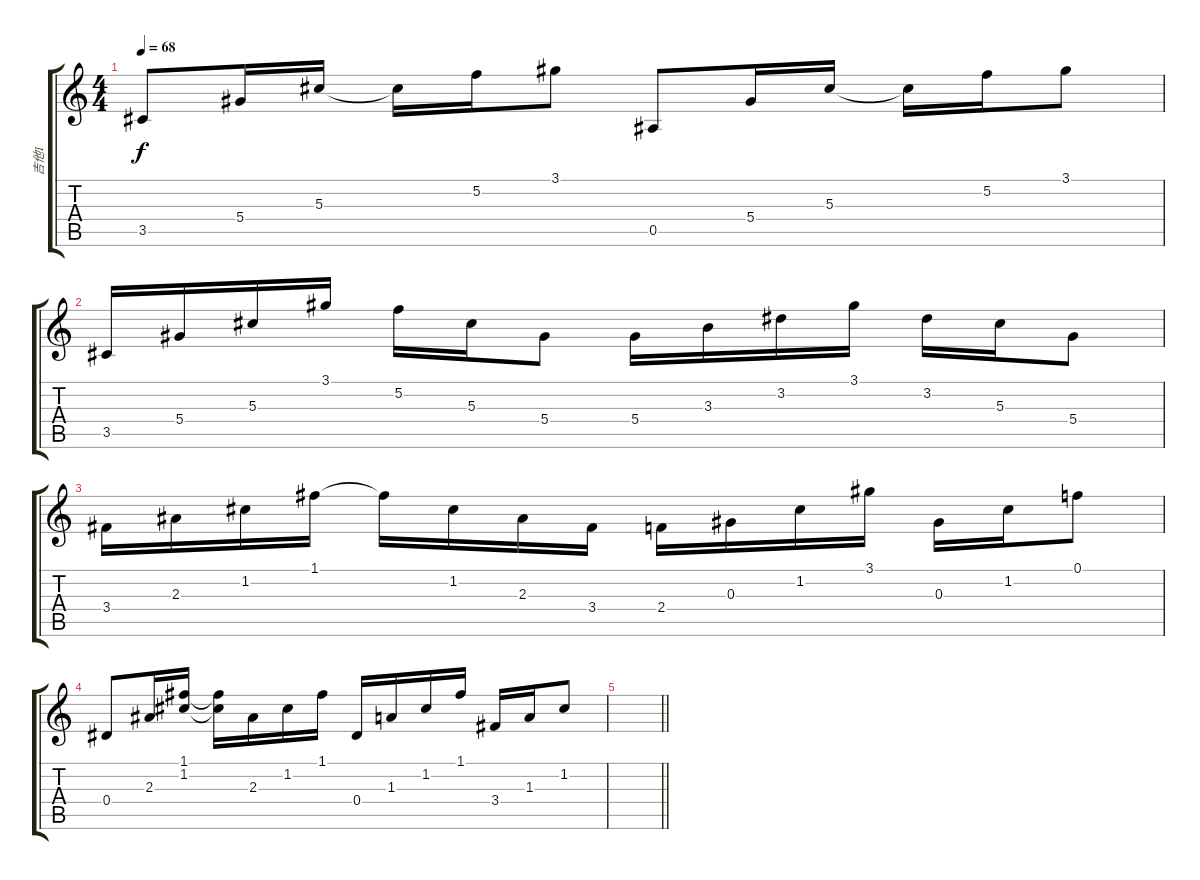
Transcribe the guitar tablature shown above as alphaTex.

\track ("吉他1" "吉他1") {instrument acousticguitarsteel}
\staff {score tabs}
\tuning (F4 C4 Ab3 Eb3 Bb2 F2) {hide}
\ts (4 4)
\tempo 68
\clef g2
\ks c
3.5.8{dy f} 5.4.16 5.3.16 5.3{t}.16 5.2.16 3.1.8 0.5.8 5.4.16 5.3.16 5.3{t}.16 5.2.16 3.1.8 |
3.5.16 5.4.16 5.3.16 3.1.16 5.2.16 5.3.16 5.4.8 5.4.16 3.3.16 3.2.16 3.1.16 3.2.16 5.3.16 5.4.8 |
3.4.16 2.3.16 1.2.16 1.1.16 1.1{t}.16 1.2.16 2.3.16 3.4.16 2.4.16 0.3.16 1.2.16 3.1.16 0.3.16 1.2.16 0.1.8 |
0.4.8 2.3.16 (1.1 1.2).16 (1.1{t} 1.2{t}).16 2.3.16 1.2.16 1.1.16 0.4.16 1.3.16 1.2.16 1.1.16 3.4.16 1.3.16 1.2.8 |
\barLineRight lightlight
